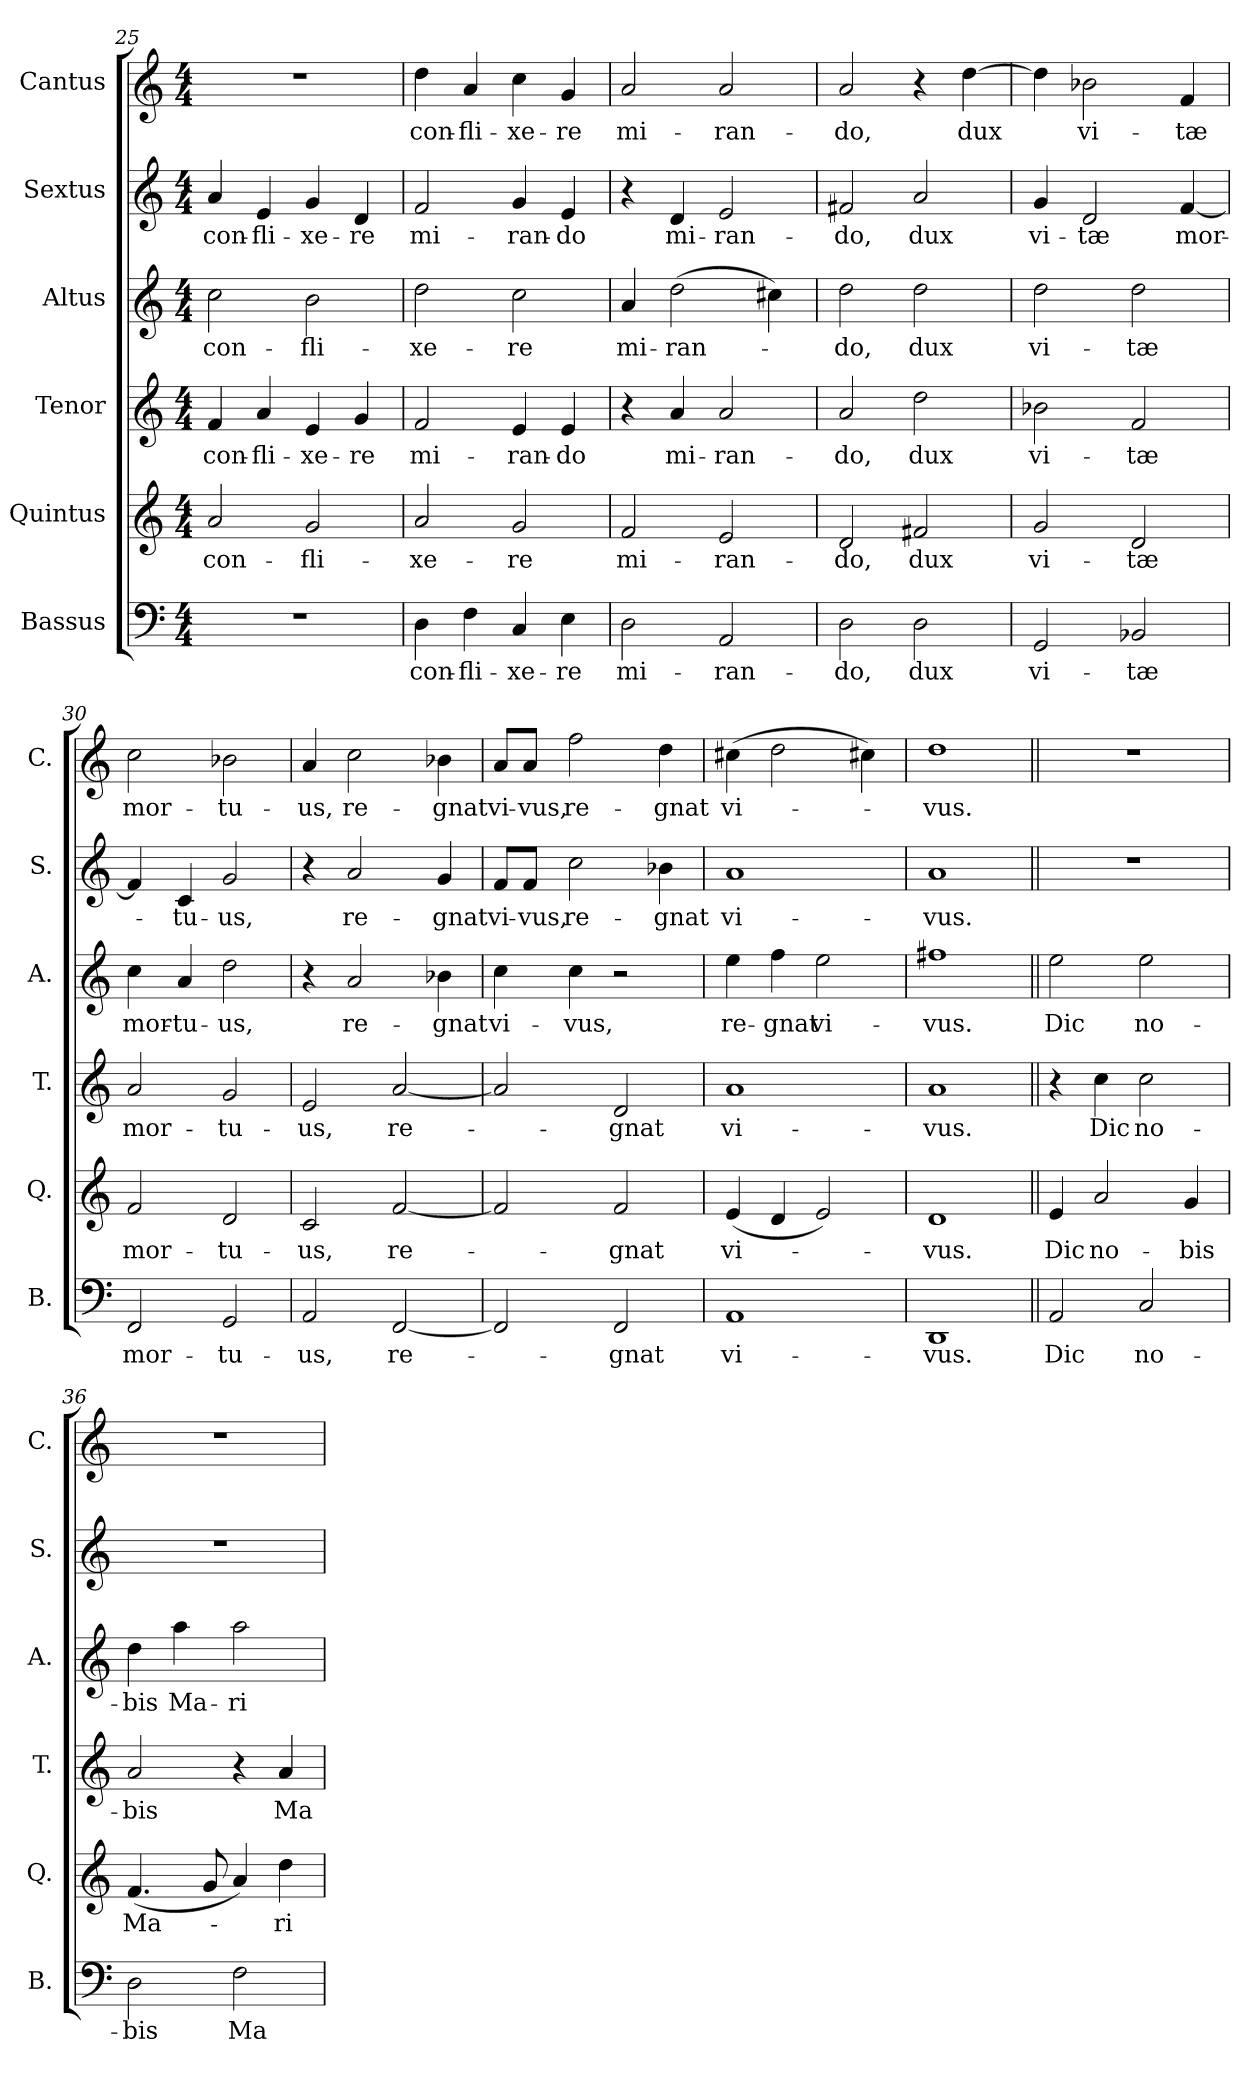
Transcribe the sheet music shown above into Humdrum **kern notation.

**kern	**text	**kern	**text	**kern	**text	**kern	**text	**kern	**text	**kern	**text
*part6	*part6	*part5	*part5	*part4	*part4	*part3	*part3	*part2	*part2	*part1	*part1
*staff6	*staff6	*staff5	*staff5	*staff4	*staff4	*staff3	*staff3	*staff2	*staff2	*staff1	*staff1
*I"Bassus	*	*I"Quintus	*	*I"Tenor	*	*I"Altus	*	*I"Sextus	*	*I"Cantus	*
*I'B.	*	*I'Q.	*	*I'T.	*	*I'A.	*	*I'S.	*	*I'C.	*
*clefF4	*	*clefG2	*	*clefG2	*	*clefG2	*	*clefG2	*	*clefG2	*
*	*	*ITrd7c12	*	*ITrd7c12	*	*ITrd7c12	*	*	*	*	*
*k[]	*	*k[]	*	*k[]	*	*k[]	*	*k[]	*	*k[]	*
*C:	*	*C:	*	*C:	*	*C:	*	*C:	*	*C:	*
*M4/4	*	*M4/4	*	*M4/4	*	*M4/4	*	*M4/4	*	*M4/4	*
=25	=25	=25	=25	=25	=25	=25	=25	=25	=25	=25	=25
!	!	!	!LO:LY:b	!	!LO:LY:b	!	!LO:LY:b	!	!LO:LY:b	!	!
1r	.	2A/	con-	4F/	con-	2c\	con-	4a/	con-	1r	.
!	!	!	!	!	!LO:LY:b	!	!	!	!LO:LY:b	!	!
.	.	.	.	4A/	-fli-	.	.	4e/	-fli-	.	.
!	!	!	!LO:LY:b	!	!LO:LY:b	!	!LO:LY:b	!	!LO:LY:b	!	!
.	.	2G/	-fli-	4E/	-xe-	2B\	-fli-	4g/	-xe-	.	.
!	!	!	!	!	!LO:LY:b	!	!	!	!LO:LY:b	!	!
.	.	.	.	4G/	-re	.	.	4d/	-re	.	.
=26	=26	=26	=26	=26	=26	=26	=26	=26	=26	=26	=26
!	!LO:LY:b	!	!LO:LY:b	!	!LO:LY:b	!	!LO:LY:b	!	!LO:LY:b	!	!LO:LY:b
4D\	con-	2A/	-xe-	2F/	mi-	2d\	-xe-	2f/	mi-	4dd\	con-
!	!LO:LY:b	!	!	!	!	!	!	!	!	!	!LO:LY:b
4F\	-fli-	.	.	.	.	.	.	.	.	4a/	-fli-
!	!LO:LY:b	!	!LO:LY:b	!	!LO:LY:b	!	!LO:LY:b	!	!LO:LY:b	!	!LO:LY:b
4C/	-xe-	2G/	-re	4E/	-ran-	2c\	-re	4g/	-ran-	4cc\	-xe-
!	!LO:LY:b	!	!	!	!LO:LY:b	!	!	!	!LO:LY:b	!	!LO:LY:b
4E\	-re	.	.	4E/	-do	.	.	4e/	-do	4g/	-re
=27	=27	=27	=27	=27	=27	=27	=27	=27	=27	=27	=27
!	!LO:LY:b	!	!LO:LY:b	!	!	!	!LO:LY:b	!	!	!	!LO:LY:b
2D\	mi-	2F/	mi-	4r	.	4A/	mi-	4r	.	2a/	mi-
!	!	!	!	!	!LO:LY:b	!	!LO:LY:b	!	!LO:LY:b	!	!
.	.	.	.	4A/	mi-	(>2d\	-ran-	4d/	mi-	.	.
!	!LO:LY:b	!	!LO:LY:b	!	!LO:LY:b	!	!	!	!LO:LY:b	!	!LO:LY:b
2AA/	-ran-	2E/	-ran-	2A/	-ran-	.	.	2e/	-ran-	2a/	-ran-
.	.	.	.	.	.	4c#X\)	.	.	.	.	.
!!LO:PB:g=z
=28	=28	=28	=28	=28	=28	=28	=28	=28	=28	=28	=28
!	!LO:LY:b	!	!LO:LY:b	!	!LO:LY:b	!	!LO:LY:b	!	!LO:LY:b	!	!LO:LY:b
2D\	-do,	2D/	-do,	2A/	-do,	2d\	-do,	2f#X/	-do,	2a/	-do,
!	!LO:LY:b	!	!LO:LY:b	!	!LO:LY:b	!	!LO:LY:b	!	!LO:LY:b	!	!
2D\	dux	2F#X/	dux	2d\	dux	2d\	dux	2a/	dux	4r	.
!	!	!	!	!	!	!	!	!	!	!	!LO:LY:b
.	.	.	.	.	.	.	.	.	.	[>4dd\	dux
=29	=29	=29	=29	=29	=29	=29	=29	=29	=29	=29	=29
!	!LO:LY:b	!	!LO:LY:b	!	!LO:LY:b	!	!LO:LY:b	!	!LO:LY:b	!	!
2GG/	vi-	2G/	vi-	2B-i\	vi-	2d\	vi-	4g/	vi-	4dd\]	.
!	!	!	!	!	!	!	!	!	!LO:LY:b	!	!LO:LY:b
.	.	.	.	.	.	.	.	2d/	-tæ	2b-i\	vi-
!	!LO:LY:b	!	!LO:LY:b	!	!LO:LY:b	!	!LO:LY:b	!	!	!	!
2BB-i/	-tæ	2D/	-tæ	2F/	-tæ	2d\	-tæ	.	.	.	.
!	!	!	!	!	!	!	!	!	!LO:LY:b	!	!LO:LY:b
.	.	.	.	.	.	.	.	[<4f/	mor-	4f/	-tæ
=30	=30	=30	=30	=30	=30	=30	=30	=30	=30	=30	=30
!	!LO:LY:b	!	!LO:LY:b	!	!LO:LY:b	!	!LO:LY:b	!	!	!	!LO:LY:b
2FF/	mor-	2F/	mor-	2A/	mor-	4c\	mor-	4f/]	.	2cc\	mor-
!	!	!	!	!	!	!	!LO:LY:b	!	!LO:LY:b	!	!
.	.	.	.	.	.	4A/	-tu-	4c/	-tu-	.	.
!	!LO:LY:b	!	!LO:LY:b	!	!LO:LY:b	!	!LO:LY:b	!	!LO:LY:b	!	!LO:LY:b
2GG/	-tu-	2D/	-tu-	2G/	-tu-	2d\	-us,	2g/	-us,	2b-i\	-tu-
=31	=31	=31	=31	=31	=31	=31	=31	=31	=31	=31	=31
!	!LO:LY:b	!	!LO:LY:b	!	!LO:LY:b	!	!	!	!	!	!LO:LY:b
2AA/	-us,	2C/	-us,	2E/	-us,	4r	.	4r	.	4a/	-us,
!	!	!	!	!	!	!	!LO:LY:b	!	!LO:LY:b	!	!LO:LY:b
.	.	.	.	.	.	2A/	re-	2a/	re-	2cc\	re-
!	!LO:LY:b	!	!LO:LY:b	!	!LO:LY:b	!	!	!	!	!	!
[<2FF/	re-	[<2F/	re-	[<2A/	re-	.	.	.	.	.	.
!	!	!	!	!	!	!	!LO:LY:b	!	!LO:LY:b	!	!LO:LY:b
.	.	.	.	.	.	4B-i\	-gnat	4g/	-gnat	4b-i\	-gnat
=32	=32	=32	=32	=32	=32	=32	=32	=32	=32	=32	=32
!	!	!	!	!	!	!	!LO:LY:b	!	!LO:LY:b	!	!LO:LY:b
2FF/]	.	2F/]	.	2A/]	.	4c\	vi-	8f/L	vi-	8a/L	vi-
!	!	!	!	!	!	!	!	!	!LO:LY:b	!	!LO:LY:b
.	.	.	.	.	.	.	.	8f/J	-vus,	8a/J	-vus,
!	!	!	!	!	!	!	!LO:LY:b	!	!LO:LY:b	!	!LO:LY:b
.	.	.	.	.	.	4c\	-vus,	2cc\	re-	2ff\	re-
!	!LO:LY:b	!	!LO:LY:b	!	!LO:LY:b	!	!	!	!	!	!
2FF/	-gnat	2F/	-gnat	2D/	-gnat	2r	.	.	.	.	.
!	!	!	!	!	!	!	!	!	!LO:LY:b	!	!LO:LY:b
.	.	.	.	.	.	.	.	4b-i\	-gnat	4dd\	-gnat
=33	=33	=33	=33	=33	=33	=33	=33	=33	=33	=33	=33
!	!LO:LY:b	!	!LO:LY:b	!	!LO:LY:b	!	!LO:LY:b	!	!LO:LY:b	!	!LO:LY:b
1AA	vi-	(<4E/	vi-	1A	vi-	4e\	re-	1a	vi-	(>4cc#X\	vi-
!	!	!	!	!	!	!	!LO:LY:b	!	!	!	!
.	.	4D/	.	.	.	4f\	-gnat	.	.	2dd\	.
!	!	!	!	!	!	!	!LO:LY:b	!	!	!	!
.	.	2E/)	.	.	.	2e\	vi-	.	.	.	.
.	.	.	.	.	.	.	.	.	.	4cc#X\)	.
=34	=34	=34	=34	=34	=34	=34	=34	=34	=34	=34	=34
!	!LO:LY:b	!	!LO:LY:b	!	!LO:LY:b	!	!LO:LY:b	!	!LO:LY:b	!	!LO:LY:b
1DD	-vus.	1D	-vus.	1A	-vus.	1f#X	-vus.	1a	-vus.	1dd	-vus.
!!LO:LB:g=z
=35||	=35||	=35||	=35||	=35||	=35||	=35||	=35||	=35||	=35||	=35||	=35||
!	!LO:LY:b	!	!LO:LY:b	!	!	!	!LO:LY:b	!	!	!	!
2AA/	Dic	4E/	Dic	4r	.	2e\	Dic	1r	.	1r	.
!	!	!	!LO:LY:b	!	!LO:LY:b	!	!	!	!	!	!
.	.	2A/	no-	4c\	Dic	.	.	.	.	.	.
!	!LO:LY:b	!	!	!	!LO:LY:b	!	!LO:LY:b	!	!	!	!
2C/	no-	.	.	2c\	no-	2e\	no-	.	.	.	.
!	!	!	!LO:LY:b	!	!	!	!	!	!	!	!
.	.	4G/	-bis	.	.	.	.	.	.	.	.
=36	=36	=36	=36	=36	=36	=36	=36	=36	=36	=36	=36
!	!LO:LY:b	!	!LO:LY:b	!	!LO:LY:b	!	!LO:LY:b	!	!	!	!
2D\	-bis	(<4.F/	Ma-	2A/	-bis	4d\	-bis	1r	.	1r	.
!	!	!	!	!	!	!	!LO:LY:b	!	!	!	!
.	.	.	.	.	.	4a\	Ma-	.	.	.	.
.	.	8G/	.	.	.	.	.	.	.	.	.
!	!LO:LY:b	!	!	!	!	!	!LO:LY:b	!	!	!	!
2F\	Ma-	4A/)	.	4r	.	2a\	-ri-	.	.	.	.
!	!	!	!LO:LY:b	!	!LO:LY:b	!	!	!	!	!	!
.	.	4d\	-ri-	4A/	Ma-	.	.	.	.	.	.
=	=	=	=	=	=	=	=	=	=	=	=
*-	*-	*-	*-	*-	*-	*-	*-	*-	*-	*-	*-
